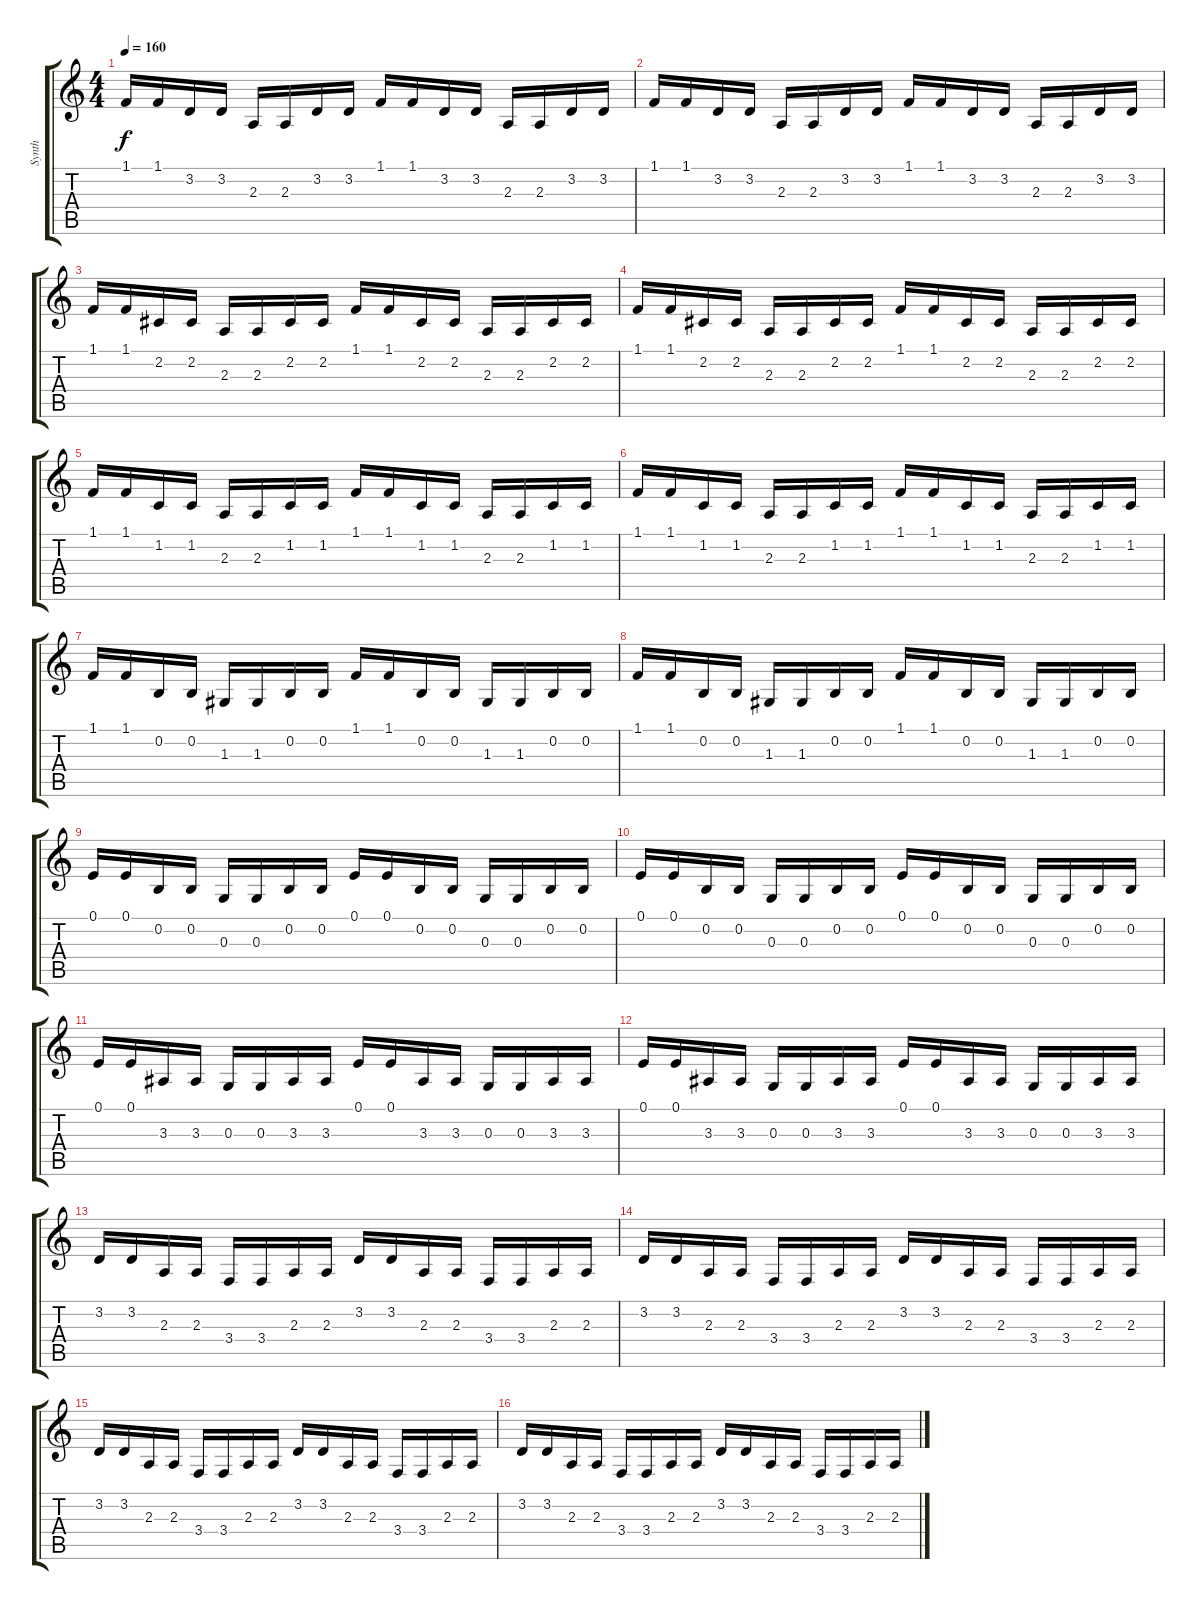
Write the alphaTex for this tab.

\track ("Synth" "Synth") {instrument pizzicatostrings}
\staff {score tabs}
\tuning (E4 B3 G3 D3 A2 E2) {hide}
\ts (4 4)
\tempo 160
\clef g2
\ks c
1.1.16{dy f} 1.1.16 3.2.16 3.2.16 2.3.16 2.3.16 3.2.16 3.2.16 1.1.16 1.1.16 3.2.16 3.2.16 2.3.16 2.3.16 3.2.16 3.2.16 |
1.1.16 1.1.16 3.2.16 3.2.16 2.3.16 2.3.16 3.2.16 3.2.16 1.1.16 1.1.16 3.2.16 3.2.16 2.3.16 2.3.16 3.2.16 3.2.16 |
1.1.16 1.1.16 2.2.16 2.2.16 2.3.16 2.3.16 2.2.16 2.2.16 1.1.16 1.1.16 2.2.16 2.2.16 2.3.16 2.3.16 2.2.16 2.2.16 |
1.1.16 1.1.16 2.2.16 2.2.16 2.3.16 2.3.16 2.2.16 2.2.16 1.1.16 1.1.16 2.2.16 2.2.16 2.3.16 2.3.16 2.2.16 2.2.16 |
1.1.16 1.1.16 1.2.16 1.2.16 2.3.16 2.3.16 1.2.16 1.2.16 1.1.16 1.1.16 1.2.16 1.2.16 2.3.16 2.3.16 1.2.16 1.2.16 |
1.1.16 1.1.16 1.2.16 1.2.16 2.3.16 2.3.16 1.2.16 1.2.16 1.1.16 1.1.16 1.2.16 1.2.16 2.3.16 2.3.16 1.2.16 1.2.16 |
1.1.16 1.1.16 0.2.16 0.2.16 1.3.16 1.3.16 0.2.16 0.2.16 1.1.16 1.1.16 0.2.16 0.2.16 1.3.16 1.3.16 0.2.16 0.2.16 |
1.1.16 1.1.16 0.2.16 0.2.16 1.3.16 1.3.16 0.2.16 0.2.16 1.1.16 1.1.16 0.2.16 0.2.16 1.3.16 1.3.16 0.2.16 0.2.16 |
0.1.16 0.1.16 0.2.16 0.2.16 0.3.16 0.3.16 0.2.16 0.2.16 0.1.16 0.1.16 0.2.16 0.2.16 0.3.16 0.3.16 0.2.16 0.2.16 |
0.1.16 0.1.16 0.2.16 0.2.16 0.3.16 0.3.16 0.2.16 0.2.16 0.1.16 0.1.16 0.2.16 0.2.16 0.3.16 0.3.16 0.2.16 0.2.16 |
0.1.16 0.1.16 3.3.16 3.3.16 0.3.16 0.3.16 3.3.16 3.3.16 0.1.16 0.1.16 3.3.16 3.3.16 0.3.16 0.3.16 3.3.16 3.3.16 |
0.1.16 0.1.16 3.3.16 3.3.16 0.3.16 0.3.16 3.3.16 3.3.16 0.1.16 0.1.16 3.3.16 3.3.16 0.3.16 0.3.16 3.3.16 3.3.16 |
3.2.16 3.2.16 2.3.16 2.3.16 3.4.16 3.4.16 2.3.16 2.3.16 3.2.16 3.2.16 2.3.16 2.3.16 3.4.16 3.4.16 2.3.16 2.3.16 |
3.2.16 3.2.16 2.3.16 2.3.16 3.4.16 3.4.16 2.3.16 2.3.16 3.2.16 3.2.16 2.3.16 2.3.16 3.4.16 3.4.16 2.3.16 2.3.16 |
3.2.16 3.2.16 2.3.16 2.3.16 3.4.16 3.4.16 2.3.16 2.3.16 3.2.16 3.2.16 2.3.16 2.3.16 3.4.16 3.4.16 2.3.16 2.3.16 |
3.2.16 3.2.16 2.3.16 2.3.16 3.4.16 3.4.16 2.3.16 2.3.16 3.2.16 3.2.16 2.3.16 2.3.16 3.4.16 3.4.16 2.3.16 2.3.16
